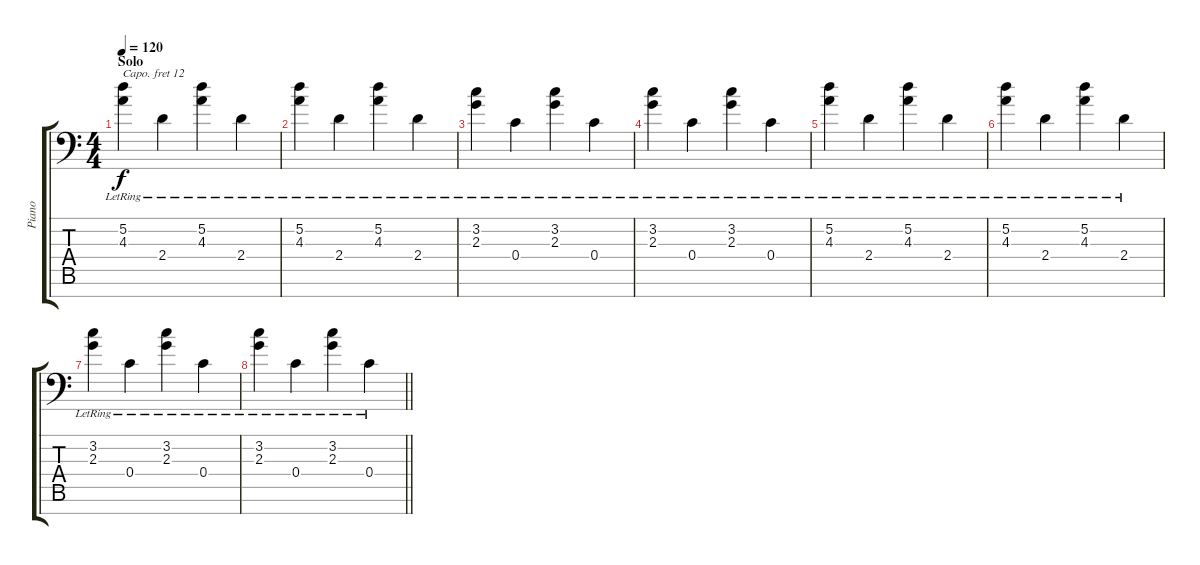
\track ("Piano" "Piano") {instrument electricgrandpiano}
\staff {score tabs}
\capo 12
\tuning (D4 A3 F3 C3 G2 D2 A1) {hide}
\ts (4 4)
\section ("" "Solo")
\tempo 120
\clef f4
\ks c
(5.2{lr} 4.3{lr}).4{dy f} 2.4{lr}.4 (5.2{lr} 4.3{lr}).4 2.4{lr}.4 |
(5.2{lr} 4.3{lr}).4 2.4{lr}.4 (5.2{lr} 4.3{lr}).4 2.4{lr}.4 |
(3.2{lr} 2.3{lr}).4 0.4{lr}.4 (3.2{lr} 2.3{lr}).4 0.4{lr}.4 |
(3.2{lr} 2.3{lr}).4 0.4{lr}.4 (3.2{lr} 2.3{lr}).4 0.4{lr}.4 |
(5.2{lr} 4.3{lr}).4 2.4{lr}.4 (5.2{lr} 4.3{lr}).4 2.4{lr}.4 |
(5.2{lr} 4.3{lr}).4 2.4{lr}.4 (5.2{lr} 4.3{lr}).4 2.4{lr}.4 |
(3.2{lr} 2.3{lr}).4 0.4{lr}.4 (3.2{lr} 2.3{lr}).4 0.4{lr}.4 |
\barLineRight lightlight
(3.2{lr} 2.3{lr}).4 0.4{lr}.4 (3.2{lr} 2.3{lr}).4 0.4{lr}.4
